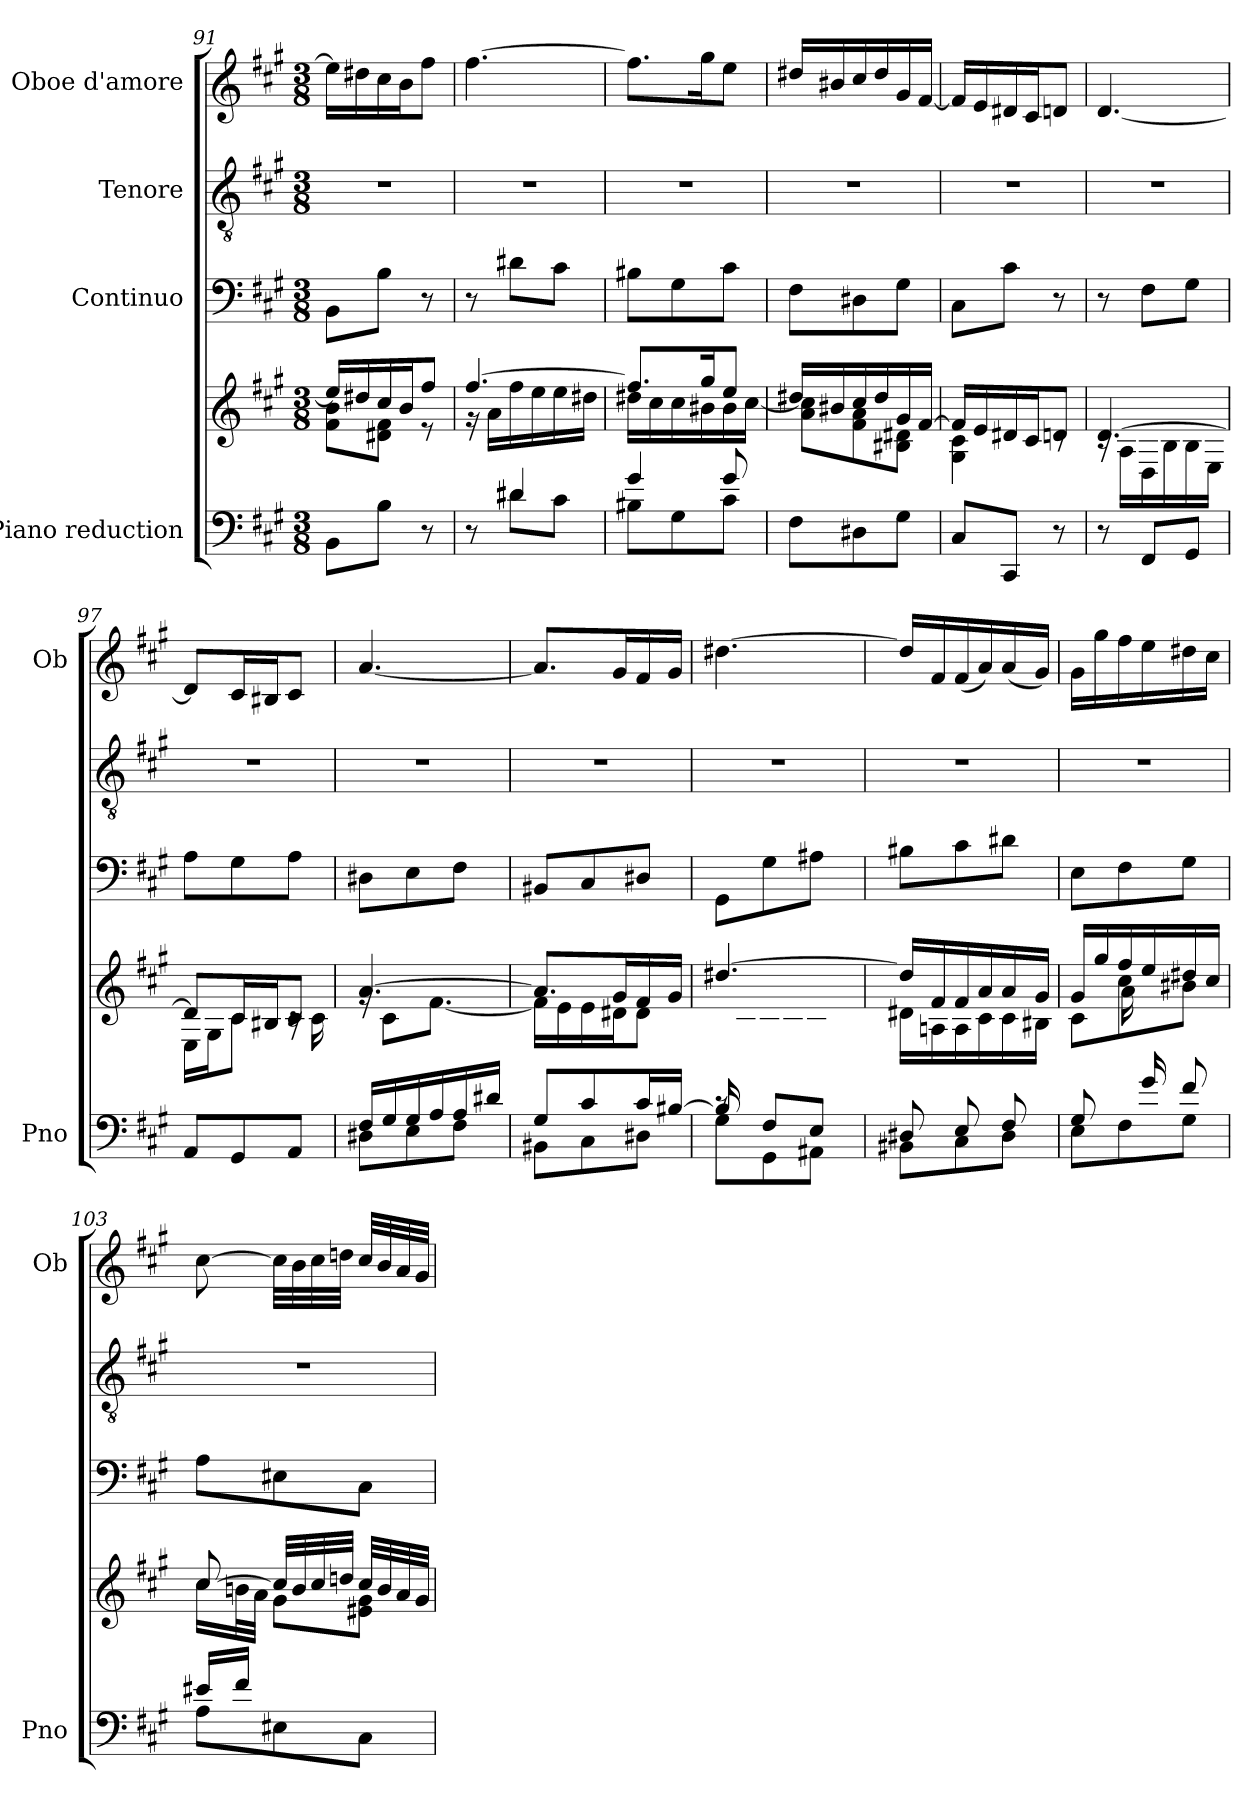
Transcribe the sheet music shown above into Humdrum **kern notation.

**kern	**kern	**kern	**kern	**kern
*part4	*part4	*part3	*part2	*part1
*staff5	*staff4	*staff3	*staff2	*staff1
*I"Piano reduction	*	*I"Continuo	*I"Tenore	*I"Oboe d'amore
*I'Pno	*	*	*	*I'Ob
*clefF4	*clefG2	*clefF4	*clefGv2	*clefG2
*k[f#c#g#]	*k[f#c#g#]	*k[f#c#g#]	*k[f#c#g#]	*k[f#c#g#]
*M3/8	*M3/8	*M3/8	*M3/8	*M3/8
=91	=91	=91	=91	=91
*	*^	*	*	*
8BB\L	16ee/LL]	8f#\ 8b\L	8BB\L	4.r	16ee\LL]
.	16dd#X/	.	.	.	16dd#X\
8B\J	16cc#/	8d#X\ 8f#\J	8B\J	.	16cc#\
.	16b/J	.	.	.	16b\J
8r	8ff#/J	8r	8r	.	8ff#\J
=92	=92	=92	=92	=92	=92
*^	*	*	*	*	*
8r	8ryy	[4.ff#/	16r	8r	4.r	[4.ff#\
.	.	.	16a\LL	.	.	.
4d#X/	8d#\L	.	16ff#\	8d#X\L	.	.
.	.	.	16ee\	.	.	.
.	8c#\J	.	16ee\	8c#\J	.	.
.	.	.	16dd#X\JJ	.	.	.
=93	=93	=93	=93	=93	=93	=93
4g#/	8B#X\L	8.ff#/L]	16dd#X\LL	8B#X\L	4.r	8.ff#\L]
.	.	.	16cc#\	.	.	.
.	8G#\	.	16cc#\	8G#\	.	.
.	.	16gg#/K	16b#X\	.	.	16gg#\K
8g#/	8c#\J	8ee/J	16b#\	8c#\J	.	8ee\J
.	.	.	[16cc#\JJ	.	.	.
*v	*v	*	*	*	*	*
=94	=94	=94	=94	=94	=94
8F#\L	16dd#X/LL	8a\ 8cc#\]L	8F#\L	4.r	16dd#X/LL
.	16b#X/	.	.	.	16b#X/
8D#X\	16cc#/	8f#\ 8a\	8D#X\	.	16cc#/
.	16dd#/	.	.	.	16dd#/
8G#\J	16g#/	8B#X\ 8d#X\J	8G#\J	.	16g#/
.	[16f#/JJ	.	.	.	[16f#/JJ
=95	=95	=95	=95	=95	=95
8C#/L	16f#/LL]	4G#\ 4c#\	8C#\L	4.r	16f#/LL]
.	16e/	.	.	.	16e/
8CC#/J	16d#X/	.	8c#\J	.	16d#X/
.	16c#/J	.	.	.	16c#/J
8r	8dn/J	8rc	8r	.	8dn/J
=96	=96	=96	=96	=96	=96
8r	[4.d/	16rc	8r	4.r	[4.d/
.	.	16A\LL	.	.	.
8FF#/L	.	16D\	8F#\L	.	.
.	.	16B\	.	.	.
8GG#/J	.	16B\	8G#\J	.	.
.	.	16E\JJ	.	.	.
=97	=97	=97	=97	=97	=97
8AA/L	8d/L]	16E\LL	8A\L	4.r	8d/L]
.	.	16G#\J	.	.	.
8GG#/	16c#/L	8c#\J	8G#\	.	16c#/L
.	16B#X/J	.	.	.	16B#X/J
8AA/J	8c#/J	16rc	8A\J	.	8c#/J
.	.	16c#\	.	.	.
=98	=98	=98	=98	=98	=98
*^	*	*	*	*	*
16F#/LL	8D#X\L	[4.a/	16rg	8D#X\L	4.r	[4.a/
16G#/	.	.	8c#\L	.	.	.
16G#/	8E\	.	.	8E\	.	.
16A/	.	.	[8.f#\J	.	.	.
16A/	8F#\J	.	.	8F#\J	.	.
16d#X/JJ	.	.	.	.	.	.
!!LO:PB:g=z
=99	=99	=99	=99	=99	=99	=99
8G#/L	8BB#X\L	8.a/L]	16f#\LL]	8BB#X/L	4.r	8.a/L]
.	.	.	16e\	.	.	.
8c#/	8C#\	.	16e\	8C#/	.	.
.	.	16g#/L	16d#X\J	.	.	16g#/L
16c#/L	8D#X\J	16f#/	8d#\J	8D#X/J	.	16f#/
[16B#X/JJ	.	16g#/JJ	.	.	.	16g#/JJ
=100	=100	=100	=100	=100	=100	=100
*	*^	*	*	*	*	*
16B#/LL]	8rc	8G#\L	[4.dd#X/	16ryy	8GG#\L	4.r	[4.dd#X\
4ryy	.	.	.	16B#X\	.	.	.
.	8F#/L	8GG#\	.	16B#\	8G#\	.	.
.	.	.	.	16c#\	.	.	.
.	8E/J	8AA#X\J	.	16c#\	8A#X\J	.	.
16ryy	.	.	.	16d#X\JJ	.	.	.
*	*v	*v	*	*	*	*	*
=101	=101	=101	=101	=101	=101	=101
8D#X/L	8BB#X\L	16dd#/LL]	16d#X\LL	8B#X\L	4.r	16dd#/LL]
.	.	16f#/	16An\	.	.	16f#/
8E/	8C#\	16f#/	16A\	8c#\	.	(<16f#/
.	.	16a/	16c#\	.	.	16a/)
8F#/J	8D#\J	16a/	16c#\	8d#X\J	.	(<16a/
.	.	16g#/JJ	16B#X\JJ	.	.	16g#/JJ)
=102	=102	=102	=102	=102	=102	=102
*	*	*	*^	*	*	*
8G#/L	8E\L	16g#/LL	8c#\L	8ryy	8E\L	4.r	16g#\LL
.	.	16gg#/	.	.	.	.	16gg#\
16ryy	8F#\	16ff#/	8cc#\	16a\L	8F#\	.	16ff#\
16g#/J	.	16ee/	.	8.ryy	.	.	16ee\
8f#/J	8G#\J	16dd#X/	8b#X\J	.	8G#\J	.	16dd#X\
.	.	16cc#/JJ	.	.	.	.	16cc#\JJ
*	*	*	*v	*v	*	*	*
=103	=103	=103	=103	=103	=103	=103
16e#X/LL	8A\L	[8cc#/	16cc#\LL	8A\L	4.r	[8cc#\
16f#/JJ	.	.	32bn\L	.	.	.
.	.	.	32a\JJJ	.	.	.
4ryy	8E#X\	32cc#/LLL]	8g#\L	8E#X\	.	32cc#\LLL]
.	.	32b/	.	.	.	32b\
.	.	32cc#/	.	.	.	32cc#\
.	.	32ddn/JJJ	.	.	.	32ddn\JJJ
.	8C#\J	32cc#/LLL	8e#X\ 8g#\J	8C#\J	.	32cc#/LLL
.	.	32b/	.	.	.	32b/
.	.	32a/	.	.	.	32a/
.	.	32g#/JJJ	.	.	.	32g#/JJJ
*v	*v	*	*	*	*	*
*	*v	*v	*	*	*
=	=	=	=	=
*-	*-	*-	*-	*-
